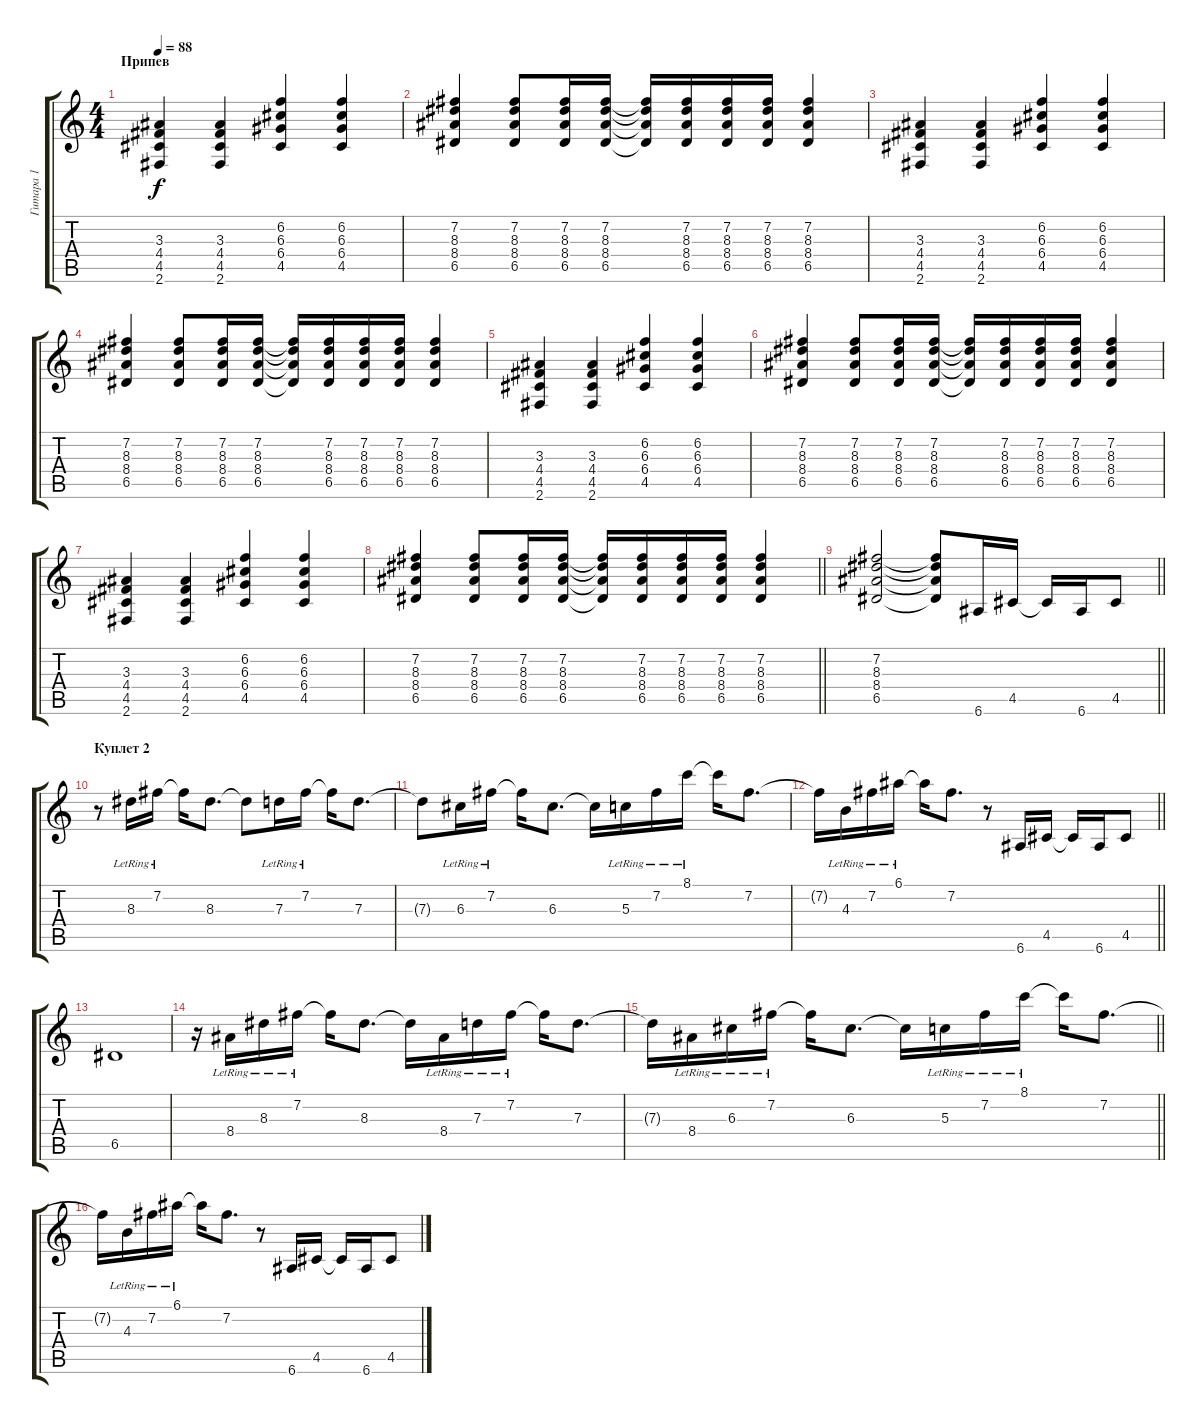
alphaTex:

\track ("Гитара 1" "Гитара 1") {instrument electricguitarclean}
\staff {score tabs}
\tuning (E4 B3 G3 D3 A2 E2) {hide}
\ts (4 4)
\section ("" "Припев")
\tempo 88
\clef g2
\ks c
(3.3 4.4 4.5 2.6).4{dy f volume 10} (3.3 4.4 4.5 2.6).4 (6.2 6.3 6.4 4.5).4 (6.2 6.3 6.4 4.5).4 |
(7.2 8.3 8.4 6.5).4 (7.2 8.3 8.4 6.5).8 (7.2 8.3 8.4 6.5).16 (7.2 8.3 8.4 6.5).16 (7.2{t} 8.3{t} 8.4{t} 6.5{t}).16 (7.2 8.3 8.4 6.5).16 (7.2 8.3 8.4 6.5).16 (7.2 8.3 8.4 6.5).16 (7.2 8.3 8.4 6.5).4 |
(3.3 4.4 4.5 2.6).4 (3.3 4.4 4.5 2.6).4 (6.2 6.3 6.4 4.5).4 (6.2 6.3 6.4 4.5).4 |
(7.2 8.3 8.4 6.5).4 (7.2 8.3 8.4 6.5).8 (7.2 8.3 8.4 6.5).16 (7.2 8.3 8.4 6.5).16 (7.2{t} 8.3{t} 8.4{t} 6.5{t}).16 (7.2 8.3 8.4 6.5).16 (7.2 8.3 8.4 6.5).16 (7.2 8.3 8.4 6.5).16 (7.2 8.3 8.4 6.5).4 |
(3.3 4.4 4.5 2.6).4 (3.3 4.4 4.5 2.6).4 (6.2 6.3 6.4 4.5).4 (6.2 6.3 6.4 4.5).4 |
(7.2 8.3 8.4 6.5).4 (7.2 8.3 8.4 6.5).8 (7.2 8.3 8.4 6.5).16 (7.2 8.3 8.4 6.5).16 (7.2{t} 8.3{t} 8.4{t} 6.5{t}).16 (7.2 8.3 8.4 6.5).16 (7.2 8.3 8.4 6.5).16 (7.2 8.3 8.4 6.5).16 (7.2 8.3 8.4 6.5).4 |
(3.3 4.4 4.5 2.6).4 (3.3 4.4 4.5 2.6).4 (6.2 6.3 6.4 4.5).4 (6.2 6.3 6.4 4.5).4 |
\barLineRight lightlight
(7.2 8.3 8.4 6.5).4 (7.2 8.3 8.4 6.5).8 (7.2 8.3 8.4 6.5).16 (7.2 8.3 8.4 6.5).16 (7.2{t} 8.3{t} 8.4{t} 6.5{t}).16 (7.2 8.3 8.4 6.5).16 (7.2 8.3 8.4 6.5).16 (7.2 8.3 8.4 6.5).16 (7.2 8.3 8.4 6.5).4 |
\barLineRight lightlight
(7.2 8.3 8.4 6.5).2 (7.2{t} 8.3{t} 8.4{t} 6.5{t}).8 6.6.16 4.5.16 4.5{t}.16 6.6.16 4.5.8 |
\section ("" "Куплет 2")
r.8{volume 13} 8.3{lr}.16 7.2{lr}.16 7.2{t}.16 8.3.8{d} 8.3{t}.8 7.3{lr}.16 7.2{lr}.16 7.2{t}.16 7.3.8{d} |
7.3{t}.8 6.3{lr}.16 7.2{lr}.16 7.2{t}.16 6.3.8{d} 6.3{t}.16 5.3{lr}.16 7.2{lr}.16 8.1{lr}.16 8.1{t}.16 7.2.8{d} |
\barLineRight lightlight
7.2{t}.16 4.3{lr}.16 7.2{lr}.16 6.1{lr}.16 6.1{t}.16 7.2.8{d} r.8 6.6.16 4.5.16 4.5{t}.16 6.6.16 4.5.8 |
6.5.1 |
r.16 8.4{lr}.16 8.3{lr}.16 7.2{lr}.16 7.2{t}.16 8.3.8{d} 8.3{t}.16 8.4{lr}.16 7.3{lr}.16 7.2{lr}.16 7.2{t}.16 7.3.8{d} |
\barLineRight lightlight
7.3{t}.16 8.4{lr}.16 6.3{lr}.16 7.2{lr}.16 7.2{t}.16 6.3.8{d} 6.3{t}.16 5.3{lr}.16 7.2{lr}.16 8.1{lr}.16 8.1{t}.16 7.2.8{d} |
7.2{t}.16 4.3{lr}.16 7.2{lr}.16 6.1{lr}.16 6.1{t}.16 7.2.8{d} r.8 6.6.16 4.5.16 4.5{t}.16 6.6.16 4.5.8
